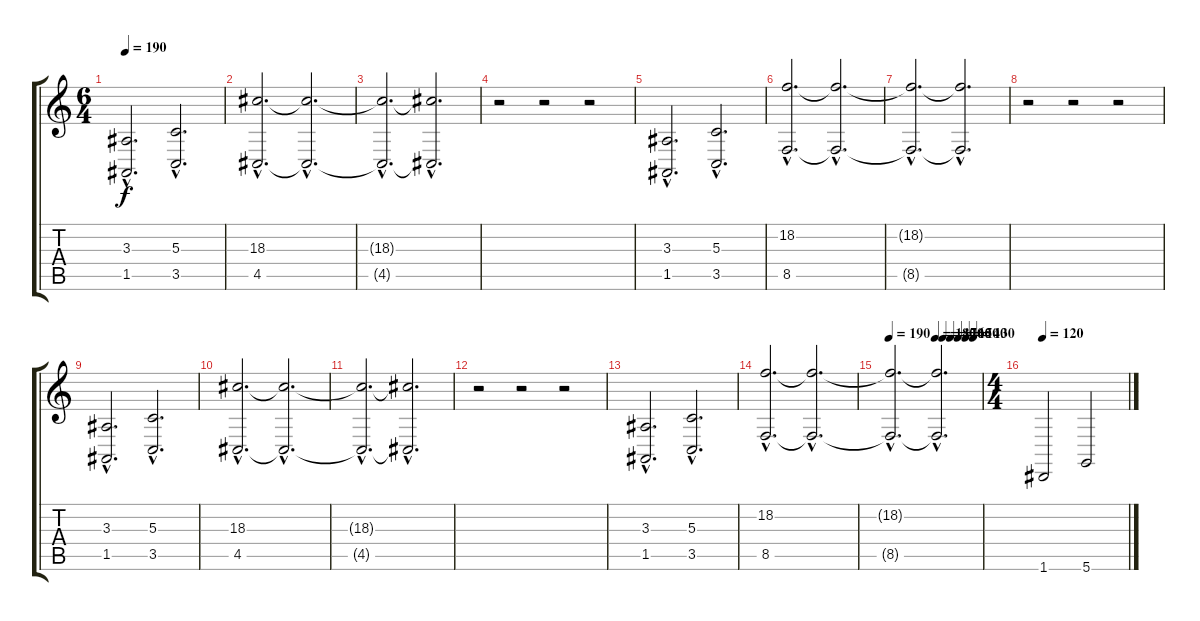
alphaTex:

\track "" {instrument churchorgan}
\staff {score tabs}
\tuning (E4 B3 G3 D3 A2 D2) {hide}
\ts (6 4)
\tempo 190
\clef g2
\ks c
(3.3{hac} 1.5{hac}).2{d dy f} (5.3{hac} 3.5{hac}).2{d} |
(18.3{hac} 4.5{hac}).2{d} (18.3{hac t} 4.5{hac t}).2{d} |
(18.3{hac t} 4.5{hac t}).2{d} (18.3{hac t} 4.5{hac t}).2{d} |
r.2 r.2 r.2 |
(3.3{hac} 1.5{hac}).2{d} (5.3{hac} 3.5{hac}).2{d} |
(18.2{hac} 8.5{hac}).2{d} (18.2{hac t} 8.5{hac t}).2{d} |
(18.2{hac t} 8.5{hac t}).2{d} (18.2{hac t} 8.5{hac t}).2{d} |
r.2 r.2 r.2 |
(3.3{hac} 1.5{hac}).2{d} (5.3{hac} 3.5{hac}).2{d} |
(18.3{hac} 4.5{hac}).2{d} (18.3{hac t} 4.5{hac t}).2{d} |
(18.3{hac t} 4.5{hac t}).2{d} (18.3{hac t} 4.5{hac t}).2{d} |
r.2 r.2 r.2 |
(3.3{hac} 1.5{hac}).2{d} (5.3{hac} 3.5{hac}).2{d} |
(18.2{hac} 8.5{hac}).2{d} (18.2{hac t} 8.5{hac t}).2{d} |
\tempo 190
\tempo (180 0.5)
\tempo (170 0.5833333333333334)
\tempo (160 0.6666666666666666)
\tempo (150 0.75)
\tempo (140 0.8333333333333334)
\tempo (130 0.9166666666666666)
(18.2{hac t} 8.5{hac t}).2{d} (18.2{hac t} 8.5{hac t}).2{d} |
\ts (4 4)
\tempo 120
1.6.2 5.6.2
